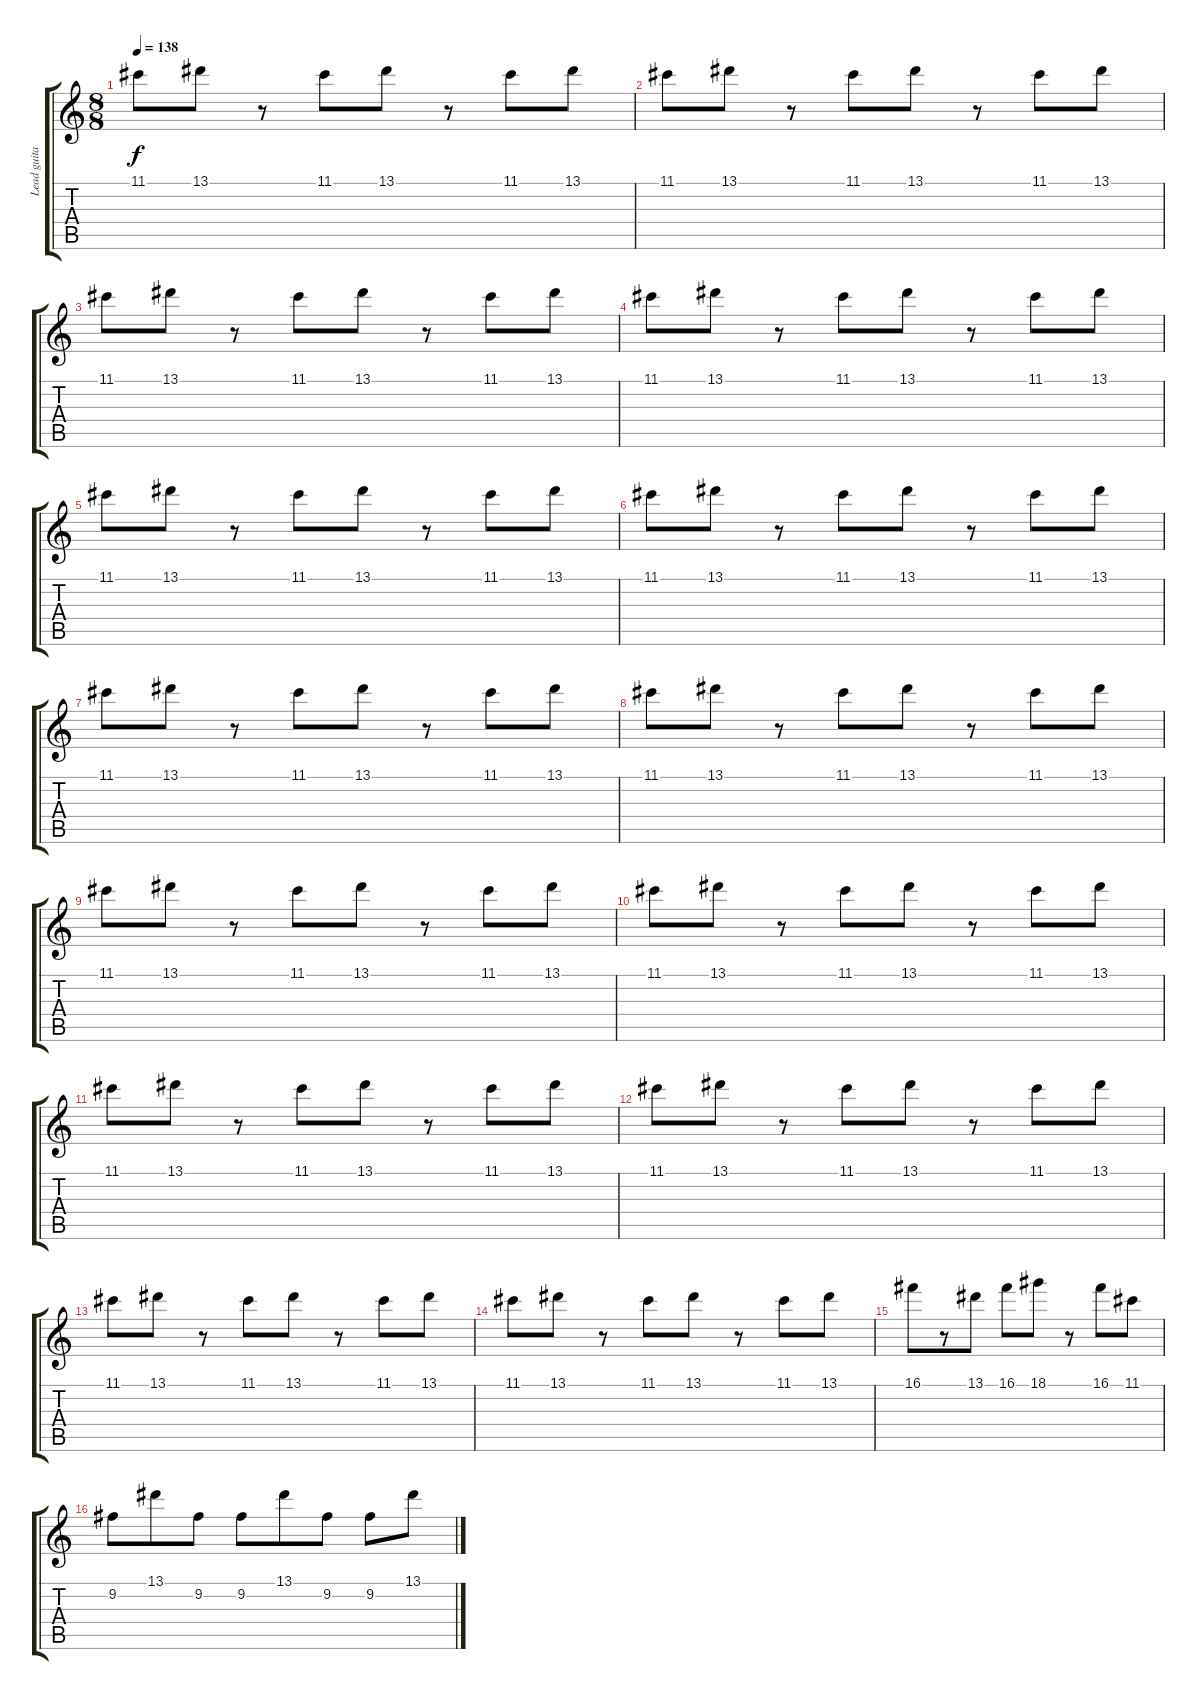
\track ("Lead guitar 1" "Lead guita") {instrument overdrivenguitar}
\staff {score tabs}
\tuning (D4 A3 F3 C3 G2 D2) {hide}
\ts (8 8)
\tempo 138
\clef g2
\ks c
11.1.8{dy f} 13.1.8 r.8 11.1.8 13.1.8 r.8 11.1.8 13.1.8 |
11.1.8 13.1.8 r.8 11.1.8 13.1.8 r.8 11.1.8 13.1.8 |
11.1.8 13.1.8 r.8 11.1.8 13.1.8 r.8 11.1.8 13.1.8 |
11.1.8 13.1.8 r.8 11.1.8 13.1.8 r.8 11.1.8 13.1.8 |
11.1.8 13.1.8 r.8 11.1.8 13.1.8 r.8 11.1.8 13.1.8 |
11.1.8 13.1.8 r.8 11.1.8 13.1.8 r.8 11.1.8 13.1.8 |
11.1.8 13.1.8 r.8 11.1.8 13.1.8 r.8 11.1.8 13.1.8 |
11.1.8 13.1.8 r.8 11.1.8 13.1.8 r.8 11.1.8 13.1.8 |
11.1.8 13.1.8 r.8 11.1.8 13.1.8 r.8 11.1.8 13.1.8 |
11.1.8 13.1.8 r.8 11.1.8 13.1.8 r.8 11.1.8 13.1.8 |
11.1.8 13.1.8 r.8 11.1.8 13.1.8 r.8 11.1.8 13.1.8 |
11.1.8 13.1.8 r.8 11.1.8 13.1.8 r.8 11.1.8 13.1.8 |
11.1.8 13.1.8 r.8 11.1.8 13.1.8 r.8 11.1.8 13.1.8 |
11.1.8 13.1.8 r.8 11.1.8 13.1.8 r.8 11.1.8 13.1.8 |
16.1.8 r.8 13.1.8 16.1.8 18.1.8 r.8 16.1.8 11.1.8 |
9.2.8 13.1.8 9.2.8 9.2.8 13.1.8 9.2.8 9.2.8 13.1.8
